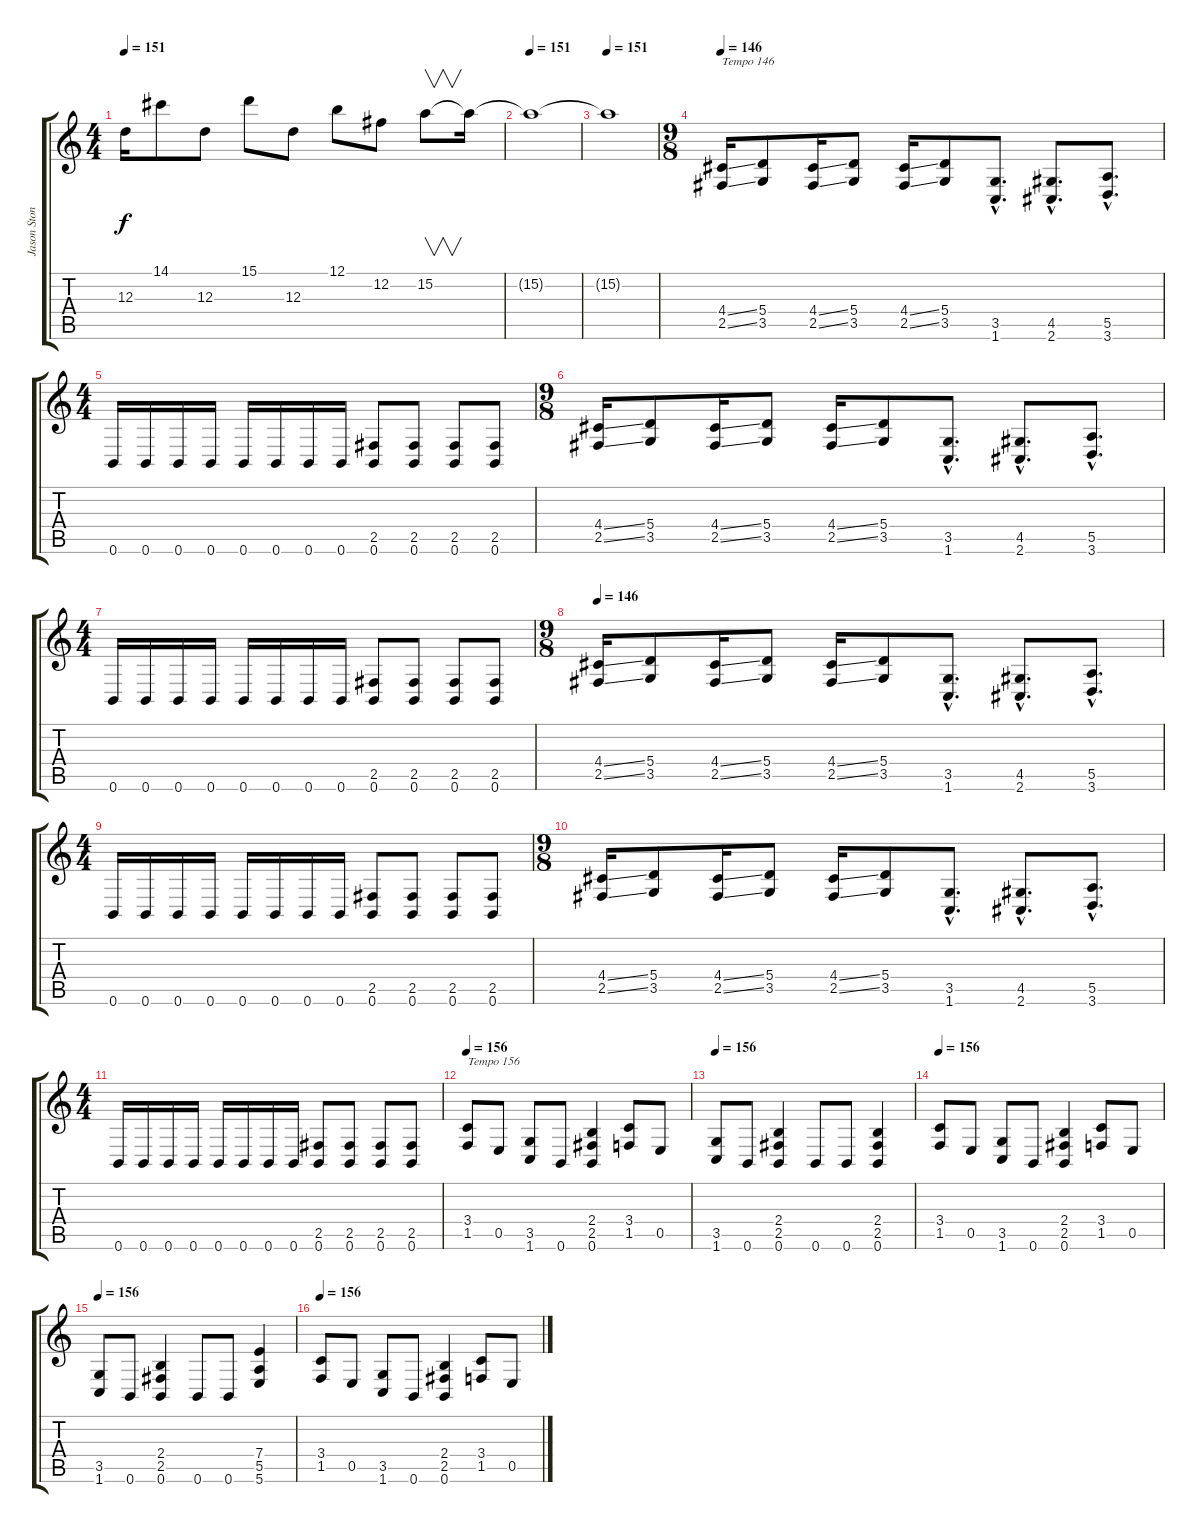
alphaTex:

\track ("Jason Stone" "Jason Ston") {instrument distortionguitar}
\staff {score tabs}
\tuning (B3 Gb3 D3 A2 E2 B1) {hide}
\ts (4 4)
\tempo 151
\clef g2
\ks c
12.3{t}.16{dy f} 14.1.8 12.3.8 15.1.8 12.3.8 12.1.8 12.2.8 15.2.8{v} 15.2{t}.16 |
\tempo 151
15.2{t}.1 |
\tempo 151
15.2{t}.1 |
\ts (9 8)
\tempo 146
(4.4{ss} 2.5{ss}).16{txt "Tempo 146"} (5.4 3.5).8 (4.4{ss} 2.5{ss}).16 (5.4 3.5).8 (4.4{ss} 2.5{ss}).16 (5.4 3.5).8 (3.5{hac} 1.6{hac}).8{d} (4.5{hac} 2.6{hac}).8{d} (5.5{hac} 3.6{hac}).8{d} |
\ts (4 4)
0.6.16 0.6.16 0.6.16 0.6.16 0.6.16 0.6.16 0.6.16 0.6.16 (2.5 0.6).8 (2.5 0.6).8 (2.5 0.6).8 (2.5 0.6).8 |
\ts (9 8)
(4.4{ss} 2.5{ss}).16 (5.4 3.5).8 (4.4{ss} 2.5{ss}).16 (5.4 3.5).8 (4.4{ss} 2.5{ss}).16 (5.4 3.5).8 (3.5{hac} 1.6{hac}).8{d} (4.5{hac} 2.6{hac}).8{d} (5.5{hac} 3.6{hac}).8{d} |
\ts (4 4)
0.6.16 0.6.16 0.6.16 0.6.16 0.6.16 0.6.16 0.6.16 0.6.16 (2.5 0.6).8 (2.5 0.6).8 (2.5 0.6).8 (2.5 0.6).8 |
\ts (9 8)
\tempo 146
(4.4{ss} 2.5{ss}).16 (5.4 3.5).8 (4.4{ss} 2.5{ss}).16 (5.4 3.5).8 (4.4{ss} 2.5{ss}).16 (5.4 3.5).8 (3.5{hac} 1.6{hac}).8{d} (4.5{hac} 2.6{hac}).8{d} (5.5{hac} 3.6{hac}).8{d} |
\ts (4 4)
0.6.16 0.6.16 0.6.16 0.6.16 0.6.16 0.6.16 0.6.16 0.6.16 (2.5 0.6).8 (2.5 0.6).8 (2.5 0.6).8 (2.5 0.6).8 |
\ts (9 8)
(4.4{ss} 2.5{ss}).16 (5.4 3.5).8 (4.4{ss} 2.5{ss}).16 (5.4 3.5).8 (4.4{ss} 2.5{ss}).16 (5.4 3.5).8 (3.5{hac} 1.6{hac}).8{d} (4.5{hac} 2.6{hac}).8{d} (5.5{hac} 3.6{hac}).8{d} |
\ts (4 4)
0.6.16 0.6.16 0.6.16 0.6.16 0.6.16 0.6.16 0.6.16 0.6.16 (2.5 0.6).8 (2.5 0.6).8 (2.5 0.6).8 (2.5 0.6).8 |
\tempo 156
(3.4 1.5).8{txt "Tempo 156"} 0.5.8 (3.5 1.6).8 0.6.8 (2.4 2.5 0.6).4 (3.4 1.5).8 0.5.8 |
\tempo 156
(3.5 1.6).8 0.6.8 (2.4 2.5 0.6).4 0.6.8 0.6.8 (2.4 2.5 0.6).4 |
\tempo 156
(3.4 1.5).8 0.5.8 (3.5 1.6).8 0.6.8 (2.4 2.5 0.6).4 (3.4 1.5).8 0.5.8 |
\tempo 156
(3.5 1.6).8 0.6.8 (2.4 2.5 0.6).4 0.6.8 0.6.8 (7.4 5.5 5.6).4 |
\tempo 156
(3.4 1.5).8 0.5.8 (3.5 1.6).8 0.6.8 (2.4 2.5 0.6).4 (3.4 1.5).8 0.5.8
